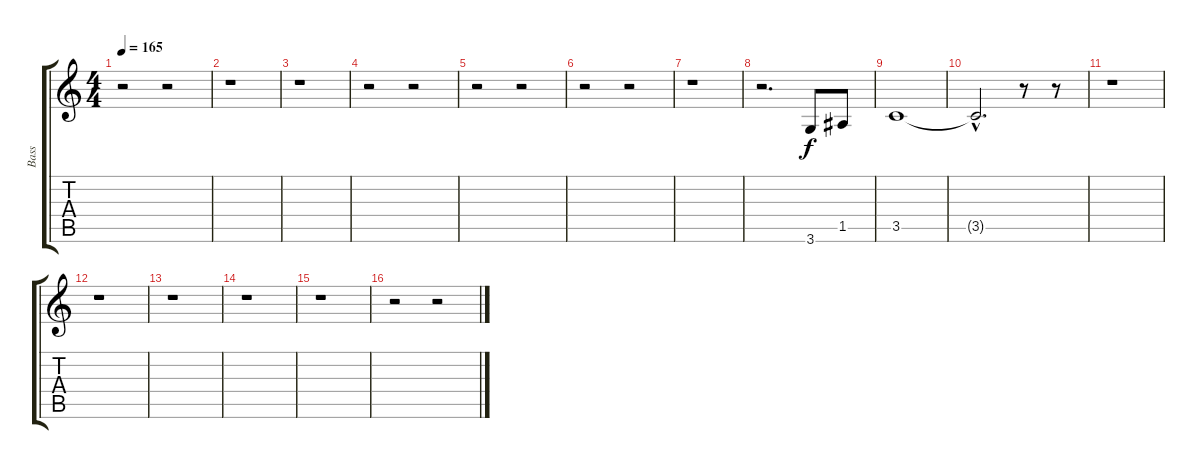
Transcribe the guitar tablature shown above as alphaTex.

\track ("Bass" "Bass") {instrument fretlessbass}
\staff {score tabs}
\tuning (E4 B3 G3 D3 A2 E2) {hide}
\ts (4 4)
\tempo 165
\clef g2
\ks c
r.2{dy f} r.2 |
r.1 |
r.1 |
r.2 r.2 |
r.2 r.2 |
r.2 r.2 |
r.1 |
r.2{d} 3.6.8 1.5.8 |
3.5.1 |
3.5{hac t}.2{d} r.8 r.8 |
r.1 |
r.1 |
r.1 |
r.1 |
r.1 |
r.2 r.2
